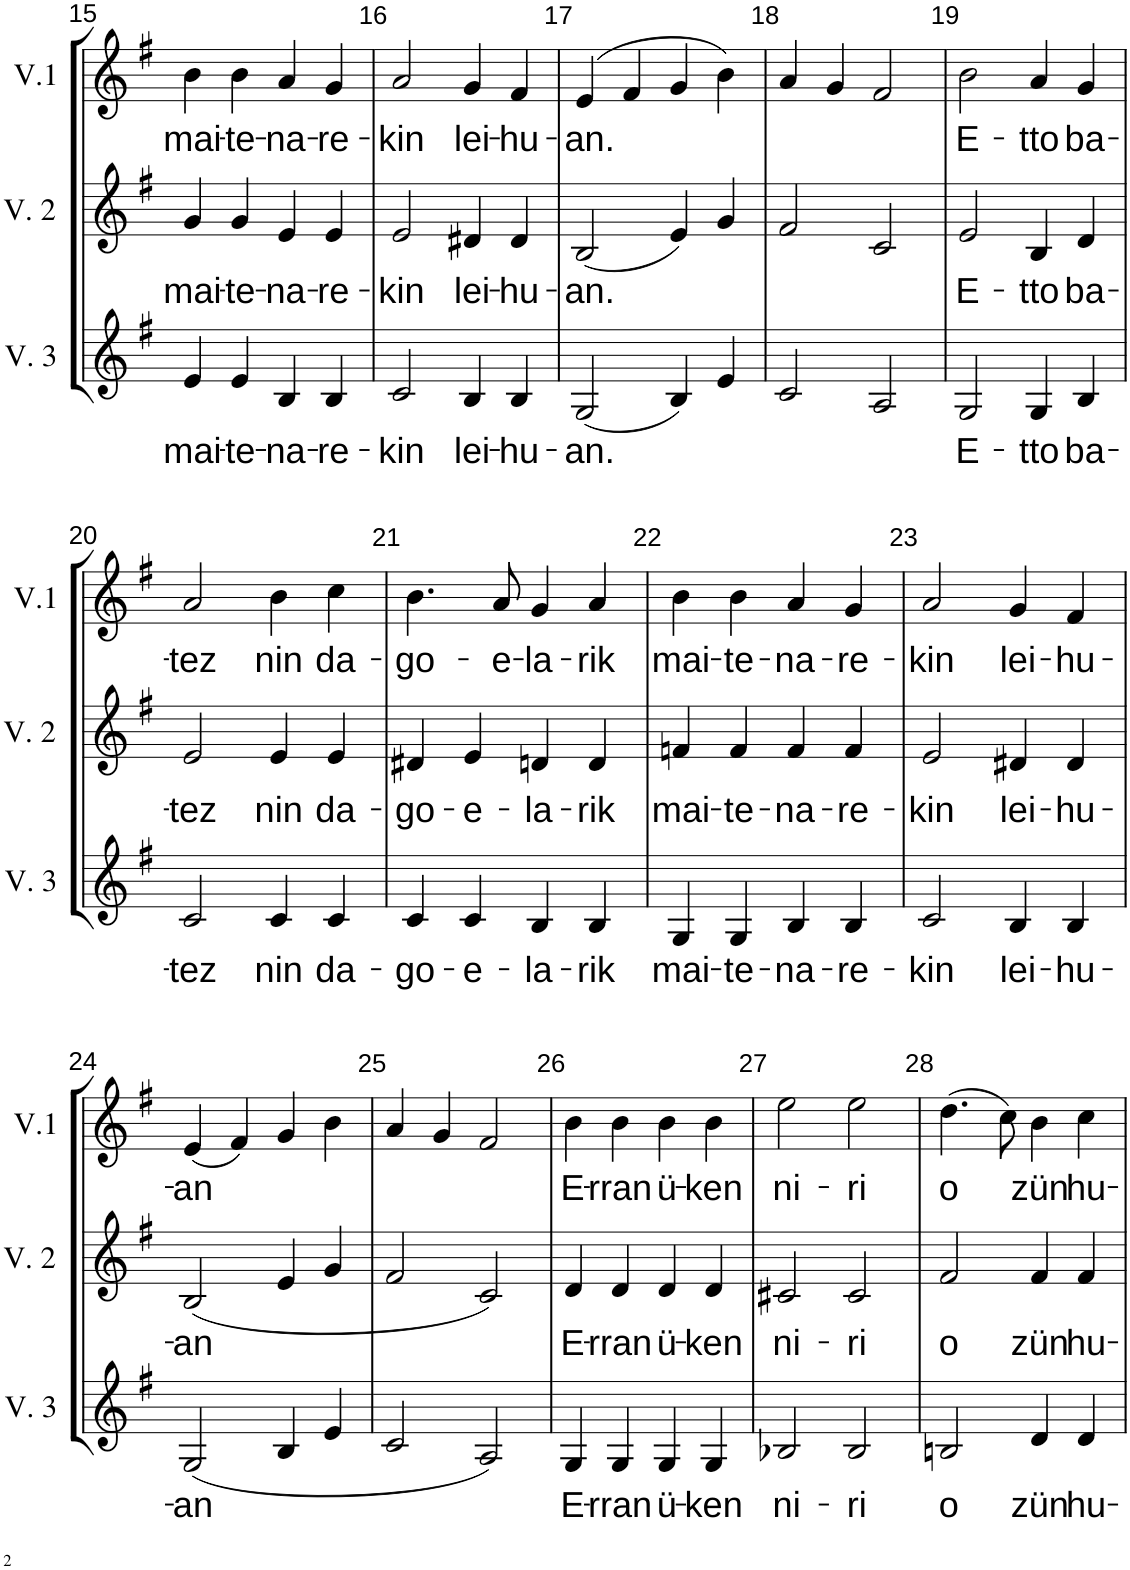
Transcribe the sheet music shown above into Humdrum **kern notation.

**kern	**text	**kern	**text	**kern	**text
*part3	*part3	*part2	*part2	*part1	*part1
*staff3	*staff3	*staff2	*staff2	*staff1	*staff1
*I"Voix 3	*	*I"Voix 2	*	*I"Voix 1	*
*I'V. 3	*	*I'V. 2	*	*I'V.1	*
!!LO:PB:g=z
*clefG2	*	*clefG2	*	*clefG2	*
*k[f#]	*	*k[f#]	*	*k[f#]	*
*M4/4	*	*M4/4	*	*M4/4	*
=15	=15	=15	=15	=15	=15
!	!LO:LY:b	!	!LO:LY:b	!	!LO:LY:b
4e/	mai-	4g/	mai-	4b\	mai-
!	!LO:LY:b	!	!LO:LY:b	!	!LO:LY:b
4e/	-te-	4g/	-te-	4b\	-te-
!	!LO:LY:b	!	!LO:LY:b	!	!LO:LY:b
4B/	-na-	4e/	-na-	4a/	-na-
!	!LO:LY:b	!	!LO:LY:b	!	!LO:LY:b
4B/	-re-	4e/	-re-	4g/	-re-
=16	=16	=16	=16	=16	=16
!	!LO:LY:b	!	!LO:LY:b	!	!LO:LY:b
2c/	-kin	2e/	-kin	2a/	-kin
!	!LO:LY:b	!	!LO:LY:b	!	!LO:LY:b
4B/	lei-	4d#X/	lei-	4g/	lei-
!	!LO:LY:b	!	!LO:LY:b	!	!LO:LY:b
4B/	-hu-	4d#/	-hu-	4f#/	-hu-
=17	=17	=17	=17	=17	=17
!	!LO:LY:b	!	!LO:LY:b	!	!LO:LY:b
(2G/	-an.	(2B/	-an.	(4e/	-an.
.	.	.	.	4f#/	.
4B/)	.	4e/)	.	4g/	.
4e/	.	4g/	.	4b\)	.
=18	=18	=18	=18	=18	=18
2c/	.	2f#/	.	4a/	.
.	.	.	.	4g/	.
2A/	.	2c/	.	2f#/	.
=19	=19	=19	=19	=19	=19
!	!LO:LY:b	!	!LO:LY:b	!	!LO:LY:b
2G/	E-	2e/	E-	2b\	E-
!	!LO:LY:b	!	!LO:LY:b	!	!LO:LY:b
4G/	-tto	4B/	-tto	4a/	-tto
!	!LO:LY:b	!	!LO:LY:b	!	!LO:LY:b
4B/	ba-	4d/	ba-	4g/	ba-
!!LO:LB:g=z
=20	=20	=20	=20	=20	=20
!	!LO:LY:b	!	!LO:LY:b	!	!LO:LY:b
2c/	-tez	2e/	-tez	2a/	-tez
!	!LO:LY:b	!	!LO:LY:b	!	!LO:LY:b
4c/	nin	4e/	nin	4b\	nin
!	!LO:LY:b	!	!LO:LY:b	!	!LO:LY:b
4c/	da-	4e/	da-	4cc\	da-
=21	=21	=21	=21	=21	=21
!	!LO:LY:b	!	!LO:LY:b	!	!LO:LY:b
4c/	-go-	4d#X/	-go-	4.b\	-go-
!	!LO:LY:b	!	!LO:LY:b	!	!
4c/	-e-	4e/	-e-	.	.
!	!	!	!	!	!LO:LY:b
.	.	.	.	8a/	-e-
!	!LO:LY:b	!	!LO:LY:b	!	!LO:LY:b
4B/	-la-	4dn/	-la-	4g/	-la-
!	!LO:LY:b	!	!LO:LY:b	!	!LO:LY:b
4B/	-rik	4d/	-rik	4a/	-rik
=22	=22	=22	=22	=22	=22
!	!LO:LY:b	!	!LO:LY:b	!	!LO:LY:b
4G/	mai-	4fn/	mai-	4b\	mai-
!	!LO:LY:b	!	!LO:LY:b	!	!LO:LY:b
4G/	-te-	4f/	-te-	4b\	-te-
!	!LO:LY:b	!	!LO:LY:b	!	!LO:LY:b
4B/	-na-	4f/	-na-	4a/	-na-
!	!LO:LY:b	!	!LO:LY:b	!	!LO:LY:b
4B/	-re-	4f/	-re-	4g/	-re-
=23	=23	=23	=23	=23	=23
!	!LO:LY:b	!	!LO:LY:b	!	!LO:LY:b
2c/	-kin	2e/	-kin	2a/	-kin
!	!LO:LY:b	!	!LO:LY:b	!	!LO:LY:b
4B/	lei-	4d#X/	lei-	4g/	lei-
!	!LO:LY:b	!	!LO:LY:b	!	!LO:LY:b
4B/	-hu-	4d#/	-hu-	4f#/	-hu-
!!LO:LB:g=z
=24	=24	=24	=24	=24	=24
!	!LO:LY:b	!	!LO:LY:b	!	!LO:LY:b
(2G/	-an	(2B/	-an	(4e/	-an
.	.	.	.	4f#/)	.
4B/	.	4e/	.	4g/	.
4e/	.	4g/	.	4b\	.
=25	=25	=25	=25	=25	=25
2c/	.	2f#/	.	4a/	.
.	.	.	.	4g/	.
2A/)	.	2c/)	.	2f#/	.
=26	=26	=26	=26	=26	=26
!	!LO:LY:b	!	!LO:LY:b	!	!LO:LY:b
4G/	E-	4d/	E-	4b\	E-
!	!LO:LY:b	!	!LO:LY:b	!	!LO:LY:b
4G/	-rran	4d/	-rran	4b\	-rran
!	!LO:LY:b	!	!LO:LY:b	!	!LO:LY:b
4G/	ü-	4d/	ü-	4b\	ü-
!	!LO:LY:b	!	!LO:LY:b	!	!LO:LY:b
4G/	-ken	4d/	-ken	4b\	-ken
=27	=27	=27	=27	=27	=27
!	!LO:LY:b	!	!LO:LY:b	!	!LO:LY:b
2B-X/	ni-	2c#X/	ni-	2ee\	ni-
!	!LO:LY:b	!	!LO:LY:b	!	!LO:LY:b
2B-/	-ri	2c#/	-ri	2ee\	-ri
=28	=28	=28	=28	=28	=28
!	!LO:LY:b	!	!LO:LY:b	!	!LO:LY:b
2Bn/	o	2f#/	o	(4.dd\	o
.	.	.	.	8cc\)	.
!	!LO:LY:b	!	!LO:LY:b	!	!LO:LY:b
4d/	zün	4f#/	zün	4b\	zün
!	!LO:LY:b	!	!LO:LY:b	!	!LO:LY:b
4d/	hu-	4f#/	hu-	4cc\	hu-
=	=	=	=	=	=
*-	*-	*-	*-	*-	*-
